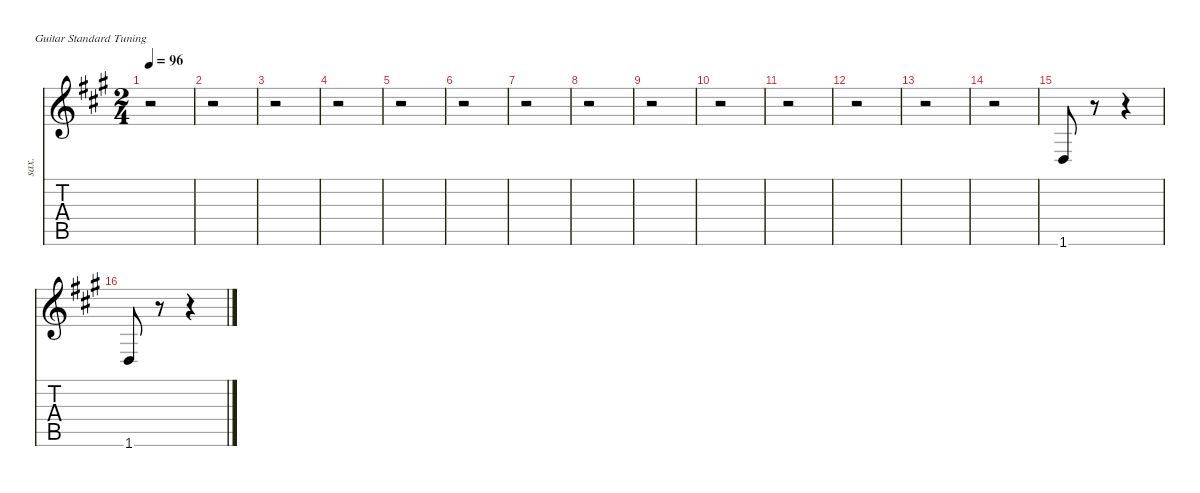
\defaultSystemsLayout 4
\hideDynamics
\bracketExtendMode nobrackets
\otherSystemsTrackNameOrientation horizontal
\track ("Sax" "sax.") {instrument altosax}
\staff {score tabs}
\tuning (E4 B3 G3 D3 A2 E2)
\displaytranspose 9
\ts (2 4)
\tempo 96
\clef g2
\ks a
r.2{dy fff} |
r.2 |
r.2 |
r.2 |
r.2 |
r.2 |
r.2 |
r.2 |
r.2 |
r.2 |
r.2 |
r.2 |
r.2 |
r.2 |
1.6{acc forcenatural}.8{dy f} r.8 r.4 |
1.6{acc forcenatural}.8 r.8 r.4
